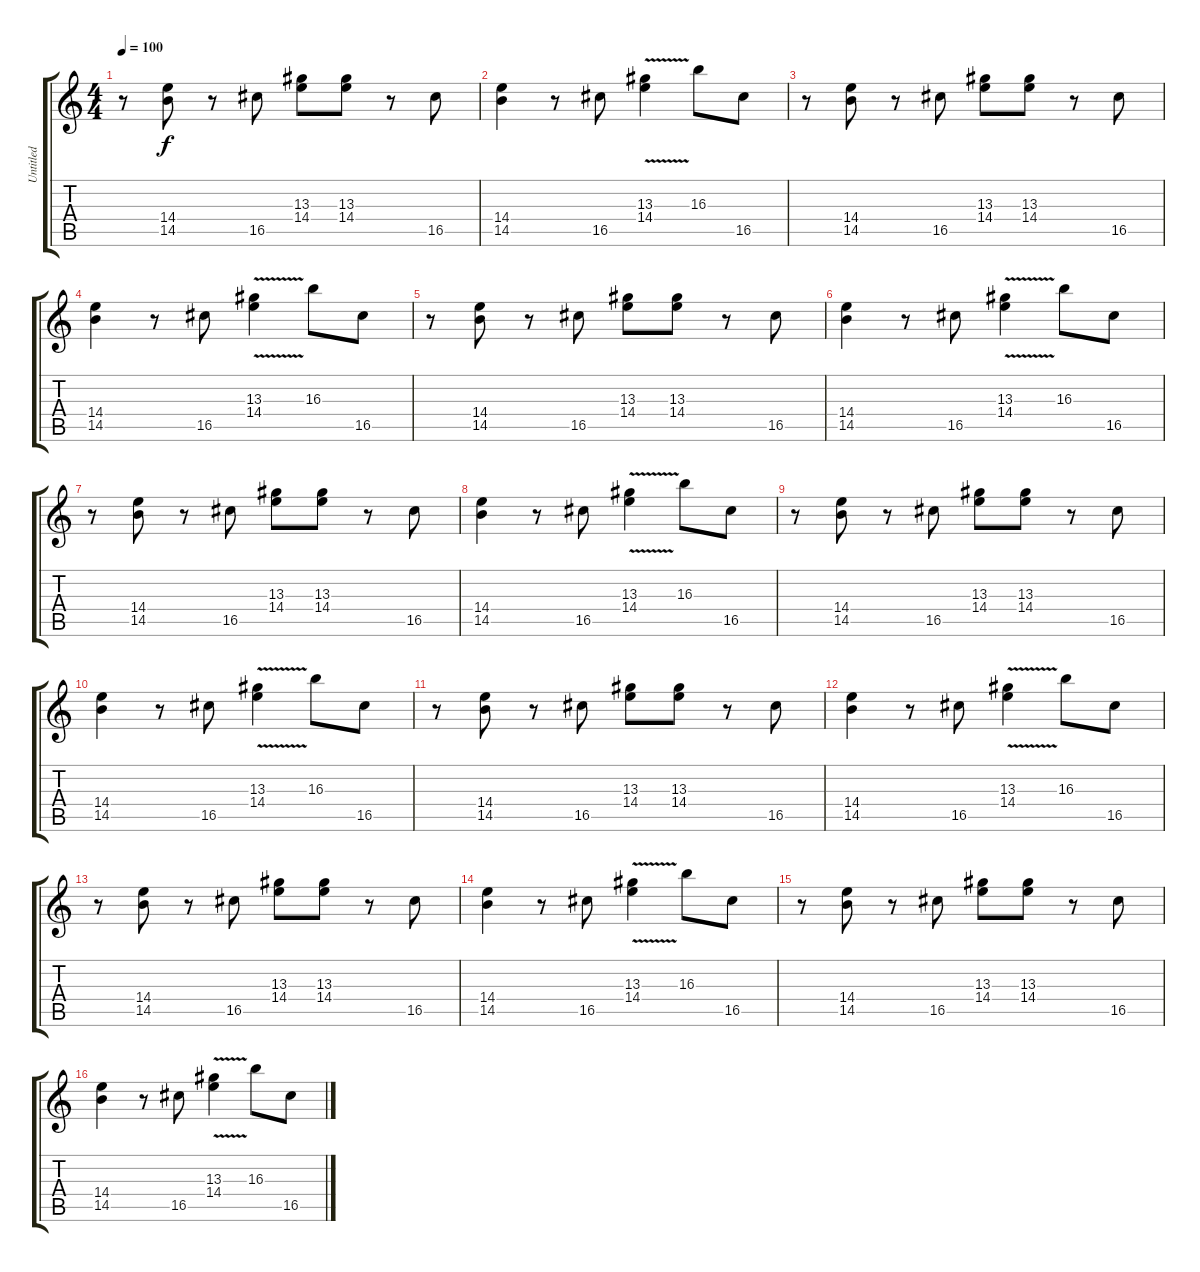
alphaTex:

\track ("Untitled" "Untitled") {instrument electricguitarjazz}
\staff {score tabs}
\tuning (E4 B3 G3 D3 A2 E2) {hide}
\ts (4 4)
\tempo 100
\clef g2
\ks c
r.8{dy f} (14.4 14.5).8 r.8 16.5.8 (13.3 14.4).8 (13.3 14.4).8 r.8 16.5.8 |
(14.4 14.5).4 r.8 16.5.8 (13.3{v} 14.4{v}).4 16.3.8 16.5.8 |
r.8 (14.4 14.5).8 r.8 16.5.8 (13.3 14.4).8 (13.3 14.4).8 r.8 16.5.8 |
(14.4 14.5).4 r.8 16.5.8 (13.3{v} 14.4{v}).4 16.3.8 16.5.8 |
r.8 (14.4 14.5).8 r.8 16.5.8 (13.3 14.4).8 (13.3 14.4).8 r.8 16.5.8 |
(14.4 14.5).4 r.8 16.5.8 (13.3{v} 14.4{v}).4 16.3.8 16.5.8 |
r.8 (14.4 14.5).8 r.8 16.5.8 (13.3 14.4).8 (13.3 14.4).8 r.8 16.5.8 |
(14.4 14.5).4 r.8 16.5.8 (13.3{v} 14.4{v}).4 16.3.8 16.5.8 |
r.8 (14.4 14.5).8 r.8 16.5.8 (13.3 14.4).8 (13.3 14.4).8 r.8 16.5.8 |
(14.4 14.5).4 r.8 16.5.8 (13.3{v} 14.4{v}).4 16.3.8 16.5.8 |
r.8 (14.4 14.5).8 r.8 16.5.8 (13.3 14.4).8 (13.3 14.4).8 r.8 16.5.8 |
(14.4 14.5).4 r.8 16.5.8 (13.3{v} 14.4{v}).4 16.3.8 16.5.8 |
r.8 (14.4 14.5).8 r.8 16.5.8 (13.3 14.4).8 (13.3 14.4).8 r.8 16.5.8 |
(14.4 14.5).4 r.8 16.5.8 (13.3{v} 14.4{v}).4 16.3.8 16.5.8 |
r.8 (14.4 14.5).8 r.8 16.5.8 (13.3 14.4).8 (13.3 14.4).8 r.8 16.5.8 |
(14.4 14.5).4 r.8 16.5.8 (13.3{v} 14.4{v}).4 16.3.8 16.5.8
